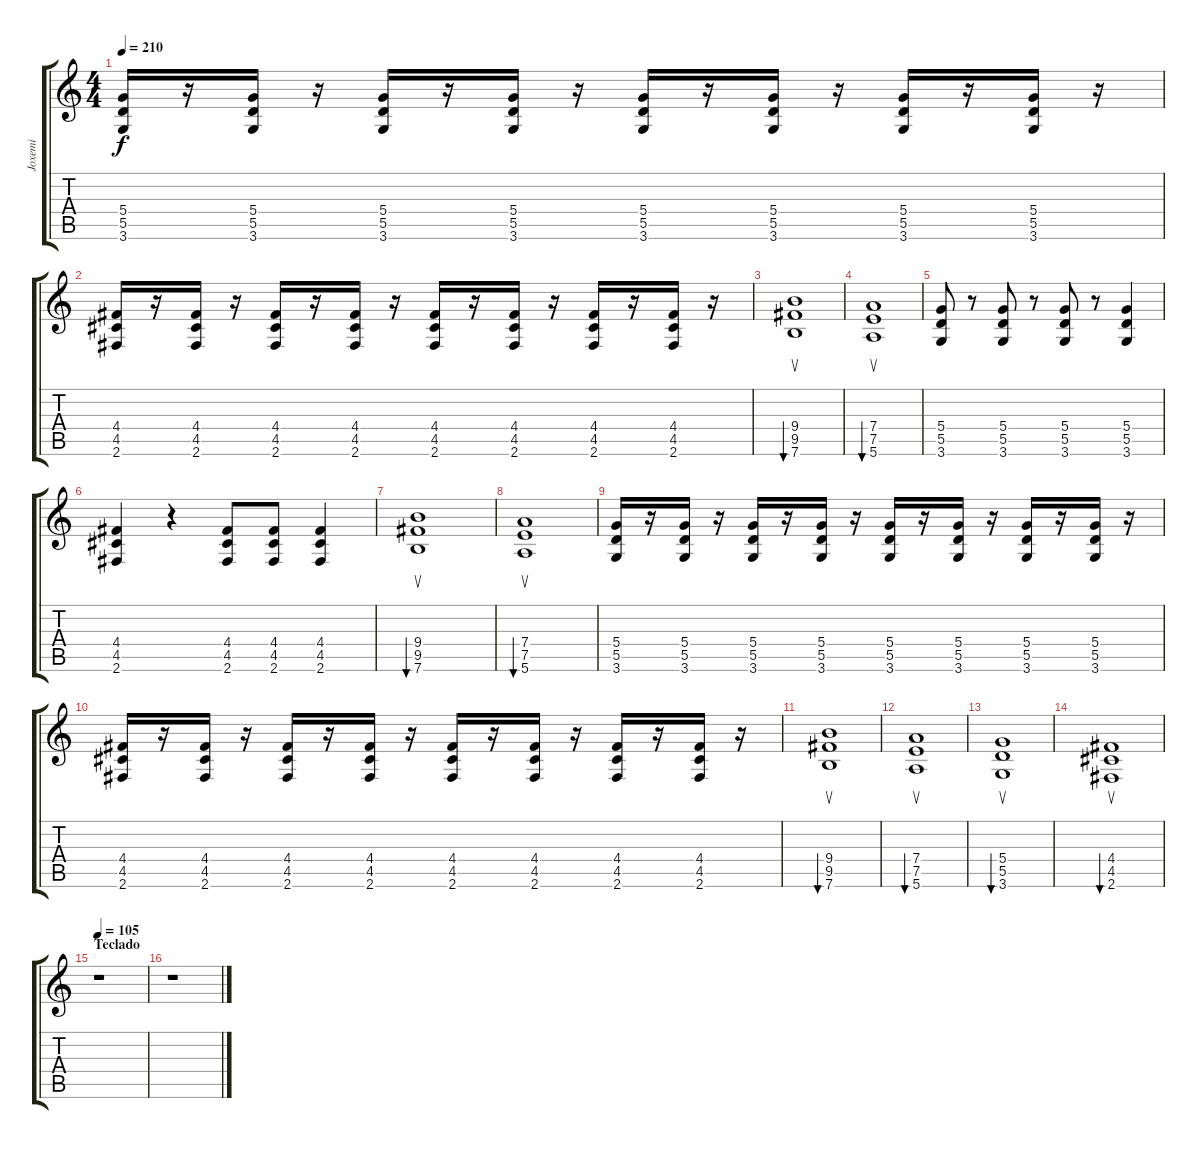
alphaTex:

\track ("Joxemi" "Joxemi") {instrument distortionguitar}
\staff {score tabs}
\tuning (E4 B3 G3 D3 A2 E2) {hide}
\ts (4 4)
\tempo 210
\clef g2
\ks c
(5.4 5.5 3.6).16{dy f} r.16 (5.4 5.5 3.6).16 r.16 (5.4 5.5 3.6).16 r.16 (5.4 5.5 3.6).16 r.16 (5.4 5.5 3.6).16 r.16 (5.4 5.5 3.6).16 r.16 (5.4 5.5 3.6).16 r.16 (5.4 5.5 3.6).16 r.16 |
(4.4 4.5 2.6).16 r.16 (4.4 4.5 2.6).16 r.16 (4.4 4.5 2.6).16 r.16 (4.4 4.5 2.6).16 r.16 (4.4 4.5 2.6).16 r.16 (4.4 4.5 2.6).16 r.16 (4.4 4.5 2.6).16 r.16 (4.4 4.5 2.6).16 r.16 |
(9.4 9.5 7.6).1{su bu 60} |
(7.4 7.5 5.6).1{su bu 60} |
(5.4 5.5 3.6).8 r.8 (5.4 5.5 3.6).8 r.8 (5.4 5.5 3.6).8 r.8 (5.4 5.5 3.6).4 |
(4.4 4.5 2.6).4 r.4 (4.4 4.5 2.6).8 (4.4 4.5 2.6).8 (4.4 4.5 2.6).4 |
(9.4 9.5 7.6).1{su bu 60} |
(7.4 7.5 5.6).1{su bu 60} |
(5.4 5.5 3.6).16 r.16 (5.4 5.5 3.6).16 r.16 (5.4 5.5 3.6).16 r.16 (5.4 5.5 3.6).16 r.16 (5.4 5.5 3.6).16 r.16 (5.4 5.5 3.6).16 r.16 (5.4 5.5 3.6).16 r.16 (5.4 5.5 3.6).16 r.16 |
(4.4 4.5 2.6).16 r.16 (4.4 4.5 2.6).16 r.16 (4.4 4.5 2.6).16 r.16 (4.4 4.5 2.6).16 r.16 (4.4 4.5 2.6).16 r.16 (4.4 4.5 2.6).16 r.16 (4.4 4.5 2.6).16 r.16 (4.4 4.5 2.6).16 r.16 |
(9.4 9.5 7.6).1{su bu 60} |
(7.4 7.5 5.6).1{su bu 60} |
(5.4 5.5 3.6).1{su bu 60} |
(4.4 4.5 2.6).1{su bu 60} |
\section ("" "Teclado")
\tempo 105
r.1{volume 8} |
r.1
